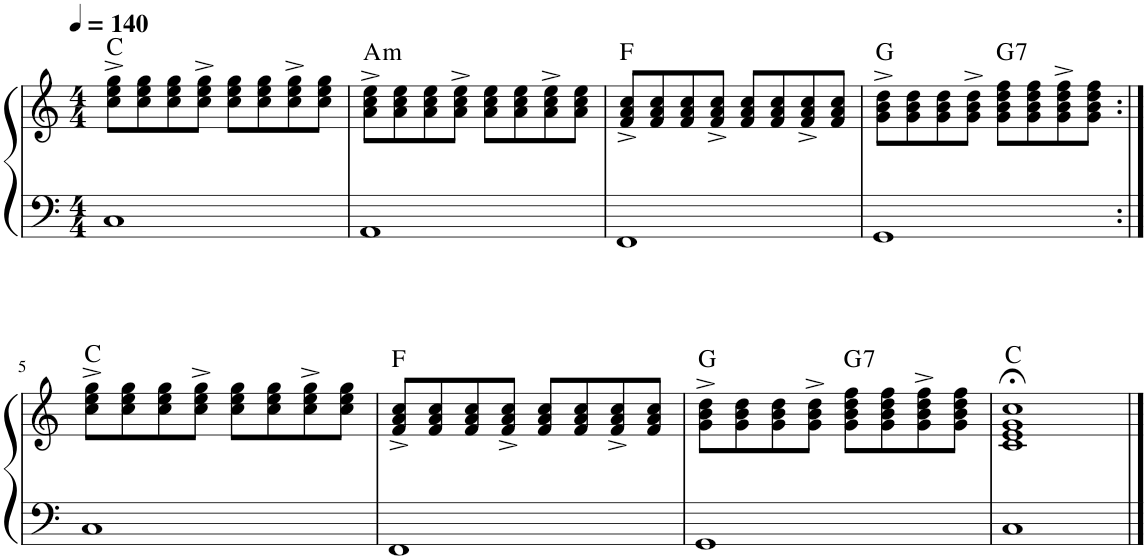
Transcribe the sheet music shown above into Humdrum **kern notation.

**kern	**kern	**harte
*part1	*part1	*part1
*staff2	*staff1	*
*I"Piano	*	*
*I'Pia.	*	*
*clefF4	*clefG2	*
*k[]	*k[]	*
*M4/4	*M4/4	*
*MM140	*MM140	*
=1	=1	=1
1C	8cc\^ 8ee\^ 8gg\^L	C:maj
.	8cc\ 8ee\ 8gg\	.
.	8cc\ 8ee\ 8gg\	.
.	8cc\^ 8ee\^ 8gg\^J	.
.	8cc\ 8ee\ 8gg\L	.
.	8cc\ 8ee\ 8gg\	.
.	8cc\^ 8ee\^ 8gg\^	.
.	8cc\ 8ee\ 8gg\J	.
=2	=2	=2
!	!	!LO:H:kt=m
1AA	8a\^ 8cc\^ 8ee\^L	A:min
.	8a\ 8cc\ 8ee\	.
.	8a\ 8cc\ 8ee\	.
.	8a\^ 8cc\^ 8ee\^J	.
.	8a\ 8cc\ 8ee\L	.
.	8a\ 8cc\ 8ee\	.
.	8a\^ 8cc\^ 8ee\^	.
.	8a\ 8cc\ 8ee\J	.
=3	=3	=3
1FF	8f/^ 8a/^ 8cc/^L	F:maj
.	8f/ 8a/ 8cc/	.
.	8f/ 8a/ 8cc/	.
.	8f/^ 8a/^ 8cc/^J	.
.	8f/ 8a/ 8cc/L	.
.	8f/ 8a/ 8cc/	.
.	8f/^ 8a/^ 8cc/^	.
.	8f/ 8a/ 8cc/J	.
=4	=4	=4
1GG	8g\^ 8b\^ 8dd\^L	G:maj
.	8g\ 8b\ 8dd\	.
.	8g\ 8b\ 8dd\	.
.	8g\^ 8b\^ 8dd\^J	.
!	!	!LO:H:kt=7
.	8g\ 8b\ 8dd\ 8ff\L	G:7
.	8g\ 8b\ 8dd\ 8ff\	.
.	8g\^ 8b\^ 8dd\^ 8ff\^	.
.	8g\ 8b\ 8dd\ 8ff\J	.
!!LO:LB:g=z
=5:|!	=5:|!	=5:|!
1C	8cc\^ 8ee\^ 8gg\^L	C:maj
.	8cc\ 8ee\ 8gg\	.
.	8cc\ 8ee\ 8gg\	.
.	8cc\^ 8ee\^ 8gg\^J	.
.	8cc\ 8ee\ 8gg\L	.
.	8cc\ 8ee\ 8gg\	.
.	8cc\^ 8ee\^ 8gg\^	.
.	8cc\ 8ee\ 8gg\J	.
=6	=6	=6
1FF	8f/^ 8a/^ 8cc/^L	F:maj
.	8f/ 8a/ 8cc/	.
.	8f/ 8a/ 8cc/	.
.	8f/^ 8a/^ 8cc/^J	.
.	8f/ 8a/ 8cc/L	.
.	8f/ 8a/ 8cc/	.
.	8f/^ 8a/^ 8cc/^	.
.	8f/ 8a/ 8cc/J	.
=7	=7	=7
1GG	8g\^ 8b\^ 8dd\^L	G:maj
.	8g\ 8b\ 8dd\	.
.	8g\ 8b\ 8dd\	.
.	8g\^ 8b\^ 8dd\^J	.
!	!	!LO:H:kt=7
.	8g\ 8b\ 8dd\ 8ff\L	G:7
.	8g\ 8b\ 8dd\ 8ff\	.
.	8g\^ 8b\^ 8dd\^ 8ff\^	.
.	8g\ 8b\ 8dd\ 8ff\J	.
=8	=8	=8
1C	1c;< 1e;< 1g;< 1cc;<	C:maj
==	==	==
*-	*-	*-
